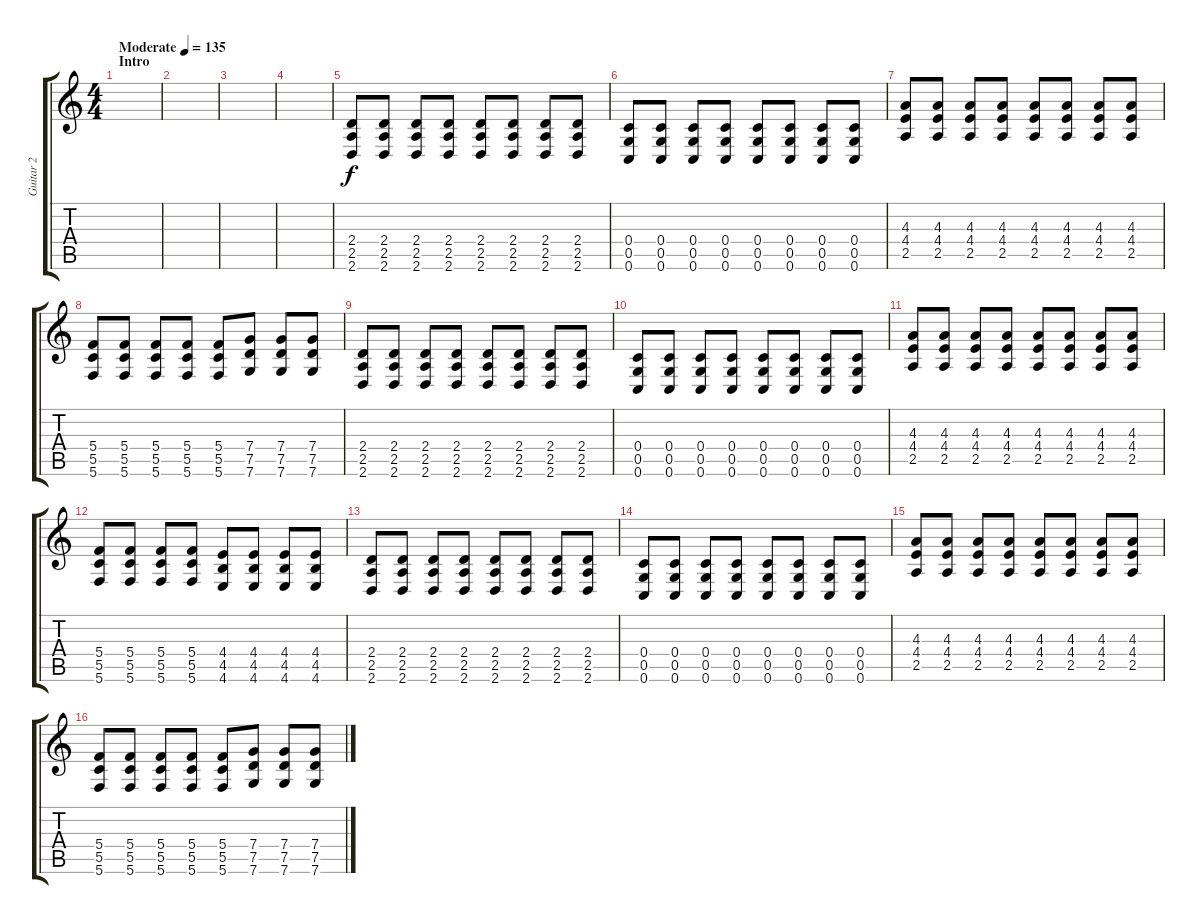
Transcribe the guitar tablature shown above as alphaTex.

\track ("Guitar 2" "Guitar 2") {instrument distortionguitar}
\staff {score tabs}
\tuning (D4 A3 F3 C3 G2 C2) {hide}
\ts (4 4)
\section ("" "Intro")
\tempo (135 "Moderate")
\clef g2
\ks c
|
|
|
|
(2.4 2.5 2.6).8 (2.4 2.5 2.6).8 (2.4 2.5 2.6).8 (2.4 2.5 2.6).8 (2.4 2.5 2.6).8 (2.4 2.5 2.6).8 (2.4 2.5 2.6).8 (2.4 2.5 2.6).8 |
(0.4 0.5 0.6).8 (0.4 0.5 0.6).8 (0.4 0.5 0.6).8 (0.4 0.5 0.6).8 (0.4 0.5 0.6).8 (0.4 0.5 0.6).8 (0.4 0.5 0.6).8 (0.4 0.5 0.6).8 |
(4.3 4.4 2.5).8 (4.3 4.4 2.5).8 (4.3 4.4 2.5).8 (4.3 4.4 2.5).8 (4.3 4.4 2.5).8 (4.3 4.4 2.5).8 (4.3 4.4 2.5).8 (4.3 4.4 2.5).8 |
(5.4 5.5 5.6).8 (5.4 5.5 5.6).8 (5.4 5.5 5.6).8 (5.4 5.5 5.6).8 (5.4 5.5 5.6).8 (7.4 7.5 7.6).8 (7.4 7.5 7.6).8 (7.4 7.5 7.6).8 |
(2.4 2.5 2.6).8 (2.4 2.5 2.6).8 (2.4 2.5 2.6).8 (2.4 2.5 2.6).8 (2.4 2.5 2.6).8 (2.4 2.5 2.6).8 (2.4 2.5 2.6).8 (2.4 2.5 2.6).8 |
(0.4 0.5 0.6).8 (0.4 0.5 0.6).8 (0.4 0.5 0.6).8 (0.4 0.5 0.6).8 (0.4 0.5 0.6).8 (0.4 0.5 0.6).8 (0.4 0.5 0.6).8 (0.4 0.5 0.6).8 |
(4.3 4.4 2.5).8 (4.3 4.4 2.5).8 (4.3 4.4 2.5).8 (4.3 4.4 2.5).8 (4.3 4.4 2.5).8 (4.3 4.4 2.5).8 (4.3 4.4 2.5).8 (4.3 4.4 2.5).8 |
(5.4 5.5 5.6).8 (5.4 5.5 5.6).8 (5.4 5.5 5.6).8 (5.4 5.5 5.6).8 (4.4 4.5 4.6).8 (4.4 4.5 4.6).8 (4.4 4.5 4.6).8 (4.4 4.5 4.6).8 |
(2.4 2.5 2.6).8 (2.4 2.5 2.6).8 (2.4 2.5 2.6).8 (2.4 2.5 2.6).8 (2.4 2.5 2.6).8 (2.4 2.5 2.6).8 (2.4 2.5 2.6).8 (2.4 2.5 2.6).8 |
(0.4 0.5 0.6).8 (0.4 0.5 0.6).8 (0.4 0.5 0.6).8 (0.4 0.5 0.6).8 (0.4 0.5 0.6).8 (0.4 0.5 0.6).8 (0.4 0.5 0.6).8 (0.4 0.5 0.6).8 |
(4.3 4.4 2.5).8 (4.3 4.4 2.5).8 (4.3 4.4 2.5).8 (4.3 4.4 2.5).8 (4.3 4.4 2.5).8 (4.3 4.4 2.5).8 (4.3 4.4 2.5).8 (4.3 4.4 2.5).8 |
(5.4 5.5 5.6).8 (5.4 5.5 5.6).8 (5.4 5.5 5.6).8 (5.4 5.5 5.6).8 (5.4 5.5 5.6).8 (7.4 7.5 7.6).8 (7.4 7.5 7.6).8 (7.4 7.5 7.6).8
